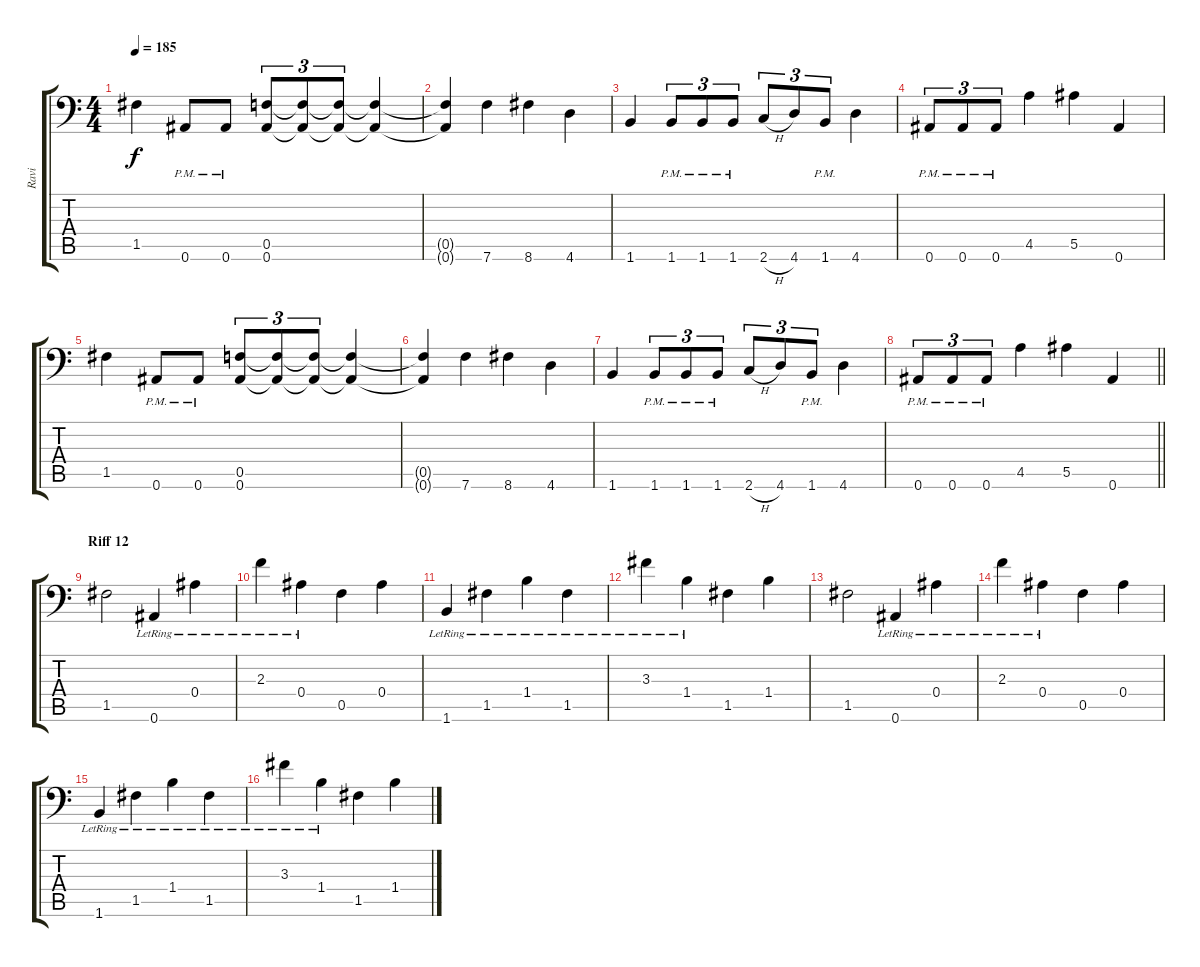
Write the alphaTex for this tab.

\track ("Ravi" "Ravi") {instrument distortionguitar}
\staff {score tabs}
\tuning (C4 G3 Eb3 Bb2 F2 Bb1) {hide}
\ts (4 4)
\tempo 185
\clef f4
\ks c
1.5.4{dy f} 0.6{pm}.8 0.6{pm}.8 (0.5 0.6).8{tu (3 2)} (0.5{t} 0.6{t}).8{tu (3 2)} (0.5{t} 0.6{t}).8{tu (3 2)} (0.5{t} 0.6{t}).4 |
(0.5{t} 0.6{t}).4 7.6.4 8.6.4 4.6.4 |
1.6.4 1.6{pm}.8{tu (3 2)} 1.6{pm}.8{tu (3 2)} 1.6{pm}.8{tu (3 2)} 2.6{h}.8{tu (3 2)} 4.6.8{tu (3 2)} 1.6{pm}.8{tu (3 2)} 4.6.4 |
0.6{pm}.8{tu (3 2)} 0.6{pm}.8{tu (3 2)} 0.6{pm}.8{tu (3 2)} 4.5.4 5.5.4 0.6.4 |
1.5.4 0.6{pm}.8 0.6{pm}.8 (0.5 0.6).8{tu (3 2)} (0.5{t} 0.6{t}).8{tu (3 2)} (0.5{t} 0.6{t}).8{tu (3 2)} (0.5{t} 0.6{t}).4 |
(0.5{t} 0.6{t}).4 7.6.4 8.6.4 4.6.4 |
1.6.4 1.6{pm}.8{tu (3 2)} 1.6{pm}.8{tu (3 2)} 1.6{pm}.8{tu (3 2)} 2.6{h}.8{tu (3 2)} 4.6.8{tu (3 2)} 1.6{pm}.8{tu (3 2)} 4.6.4 |
\barLineRight lightlight
0.6{pm}.8{tu (3 2)} 0.6{pm}.8{tu (3 2)} 0.6{pm}.8{tu (3 2)} 4.5.4 5.5.4 0.6.4 |
\section ("" "Riff 12")
1.5.2 0.6{lr}.4 0.4{lr}.4 |
2.3{lr}.4 0.4{lr}.4 0.5.4 0.4.4 |
1.6{lr}.4 1.5{lr}.4 1.4{lr}.4 1.5{lr}.4 |
3.3{lr}.4 1.4{lr}.4 1.5.4 1.4.4 |
1.5.2 0.6{lr}.4 0.4{lr}.4 |
2.3{lr}.4 0.4{lr}.4 0.5.4 0.4.4 |
1.6{lr}.4 1.5{lr}.4 1.4{lr}.4 1.5{lr}.4 |
3.3{lr}.4 1.4{lr}.4 1.5.4 1.4.4
